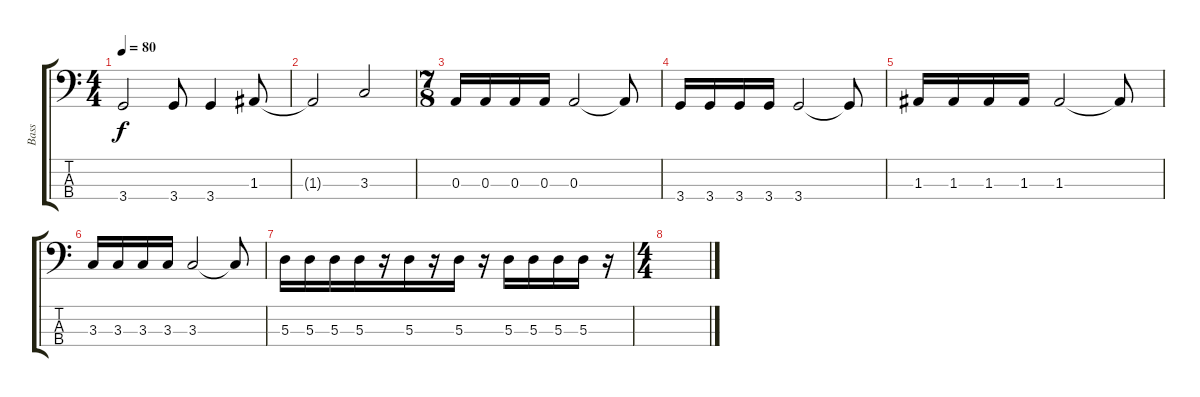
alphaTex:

\track ("Bass" "Bass") {instrument electricbassfinger}
\staff {score tabs}
\tuning (G2 D2 A1 E1) {hide}
\ts (4 4)
\tempo 80
\clef f4
\ks c
3.4.2{dy f} 3.4.8 3.4.4 1.3.8 |
1.3{t}.2 3.3.2 |
\ts (7 8)
0.3.16 0.3.16 0.3.16 0.3.16 0.3.2 0.3{t}.8 |
3.4.16 3.4.16 3.4.16 3.4.16 3.4.2 3.4{t}.8 |
1.3.16 1.3.16 1.3.16 1.3.16 1.3.2 1.3{t}.8 |
3.3.16 3.3.16 3.3.16 3.3.16 3.3.2 3.3{t}.8 |
5.3.16 5.3.16 5.3.16 5.3.16 r.16 5.3.16 r.16 5.3.16 r.16 5.3.16 5.3.16 5.3.16 5.3.16 r.16 |
\ts (4 4)
